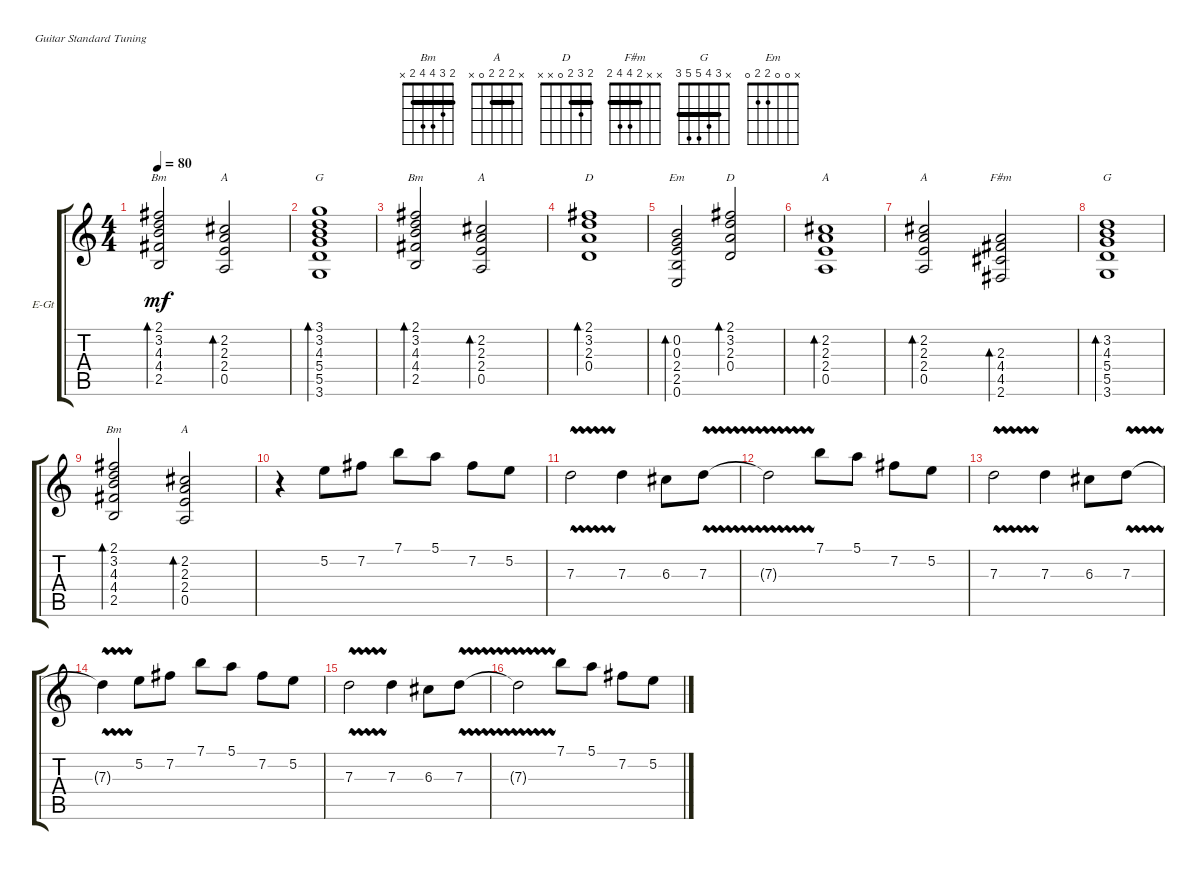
\defaultSystemsLayout 4
\bracketExtendMode groupsimilarinstruments
\firstSystemTrackNameOrientation horizontal
\otherSystemsTrackNameOrientation horizontal
\track ("Guitar Clean" "E-Gt") {instrument electricguitarclean}
\staff {score tabs}
\tuning (E4 B3 G3 D3 A2 E2)
\chord ("Bm" 2 3 4 4 2 x) {barre 2}
\chord ("A" x 2 2 2 0 x) {barre (2 2)}
\chord ("D" 2 3 2 0 x x) {barre 2}
\chord ("F#m" x x 2 4 4 2) {barre 2}
\chord ("G" 3 3 4 5 5 3) {barre (3 3)}
\chord ("Em" x 0 0 2 2 0)
\chord ("G" x 3 4 5 5 3) {barre 3}
\ts (4 4)
\tempo 80
\clef g2
\ks c
(2.5 4.4 4.3 3.2 2.1).2{bd 123 ch "Bm" dy mf} (0.5 2.4 2.3 2.2).2{bd 123 ch "A"} |
(3.6 5.5 5.4 4.3 3.2 3.1).1{bd 123 ch "G"} |
(2.5 4.4 4.3 3.2 2.1).2{bd 123 ch "Bm"} (0.5 2.4 2.3 2.2).2{bd 123 ch "A"} |
(0.4 2.3 3.2 2.1).1{bd 123 ch "D"} |
(0.6 2.5 2.4 0.3 0.2).2{bd 123 ch "Em"} (0.4 2.3 3.2 2.1).2{bd 123 ch "D"} |
(0.5 2.4 2.3 2.2).1{bd 123 ch "A"} |
(0.5 2.4 2.3 2.2).2{bd 123 ch "A"} (2.6 4.5 4.4 2.3).2{bd 123 ch "F#m"} |
(3.6 5.5 5.4 4.3 3.2).1{bd 123 ch "G"} |
(2.5 4.4 4.3 3.2 2.1).2{bd 123 ch "Bm"} (0.5 2.4 2.3 2.2).2{bd 123 ch "A"} |
r.4 5.2.8 7.2.8 7.1.8 5.1.8 7.2.8 5.2.8 |
7.3{vw}.2 7.3.4 6.3.8 7.3{vw}.8 |
7.3{vw t}.2 7.1.8 5.1.8 7.2.8 5.2.8 |
7.3{vw}.2 7.3.4 6.3.8 7.3{vw}.8 |
7.3{vw t}.4 5.2.8 7.2.8 7.1.8 5.1.8 7.2.8 5.2.8 |
7.3{vw}.2 7.3.4 6.3.8 7.3{vw}.8 |
7.3{vw t}.2 7.1.8 5.1.8 7.2.8 5.2.8
